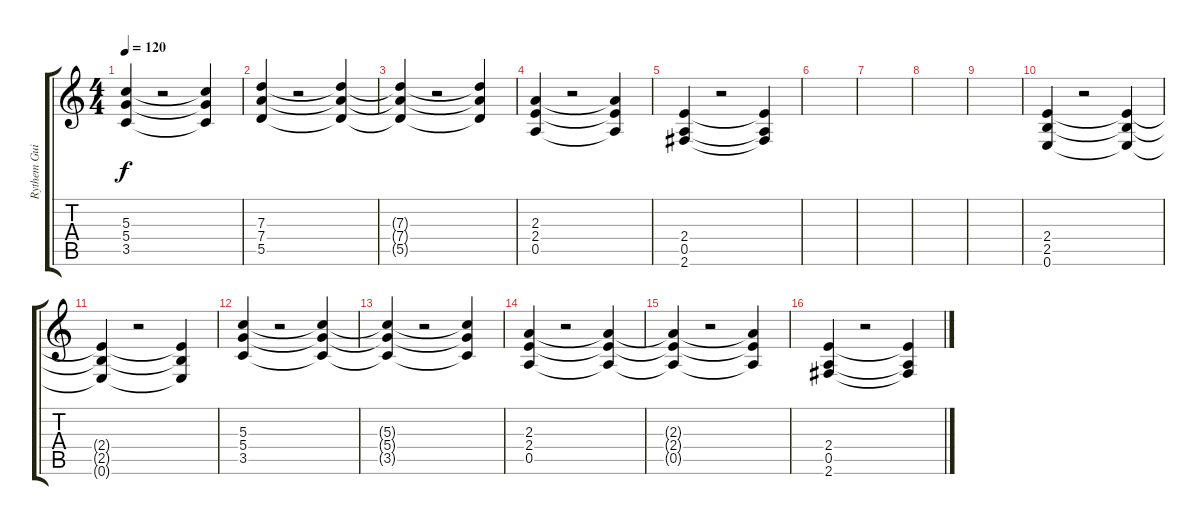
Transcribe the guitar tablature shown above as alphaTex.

\track ("Rythem Guitar 1" "Rythem Gui") {instrument distortionguitar}
\staff {score tabs}
\tuning (E4 B3 G3 D3 A2 E2) {hide}
\ts (4 4)
\tempo 120
\clef g2
\ks c
(5.3{t} 5.4{t} 3.5{t}).4{dy f} r.2 (5.3{t} 5.4{t} 3.5{t}).4 |
(7.3 7.4 5.5).4 r.2 (7.3{t} 7.4{t} 5.5{t}).4 |
(7.3{t} 7.4{t} 5.5{t}).4 r.2 (7.3{t} 7.4{t} 5.5{t}).4 |
(2.3 2.4 0.5).4 r.2 (2.3{t} 2.4{t} 0.5{t}).4 |
(2.4 0.5 2.6).4 r.2 (2.4{t} 0.5{t} 2.6{t}).4 |
|
|
|
|
(2.4 2.5 0.6).4 r.2 (2.4{t} 2.5{t} 0.6{t}).4 |
(2.4{t} 2.5{t} 0.6{t}).4 r.2 (2.4{t} 2.5{t} 0.6{t}).4 |
(5.3 5.4 3.5).4 r.2 (5.3{t} 5.4{t} 3.5{t}).4 |
(5.3{t} 5.4{t} 3.5{t}).4 r.2 (5.3{t} 5.4{t} 3.5{t}).4 |
(2.3 2.4 0.5).4 r.2 (2.3{t} 2.4{t} 0.5{t}).4 |
(2.3{t} 2.4{t} 0.5{t}).4 r.2 (2.3{t} 2.4{t} 0.5{t}).4 |
(2.4 0.5 2.6).4 r.2 (2.4{t} 0.5{t} 2.6{t}).4
